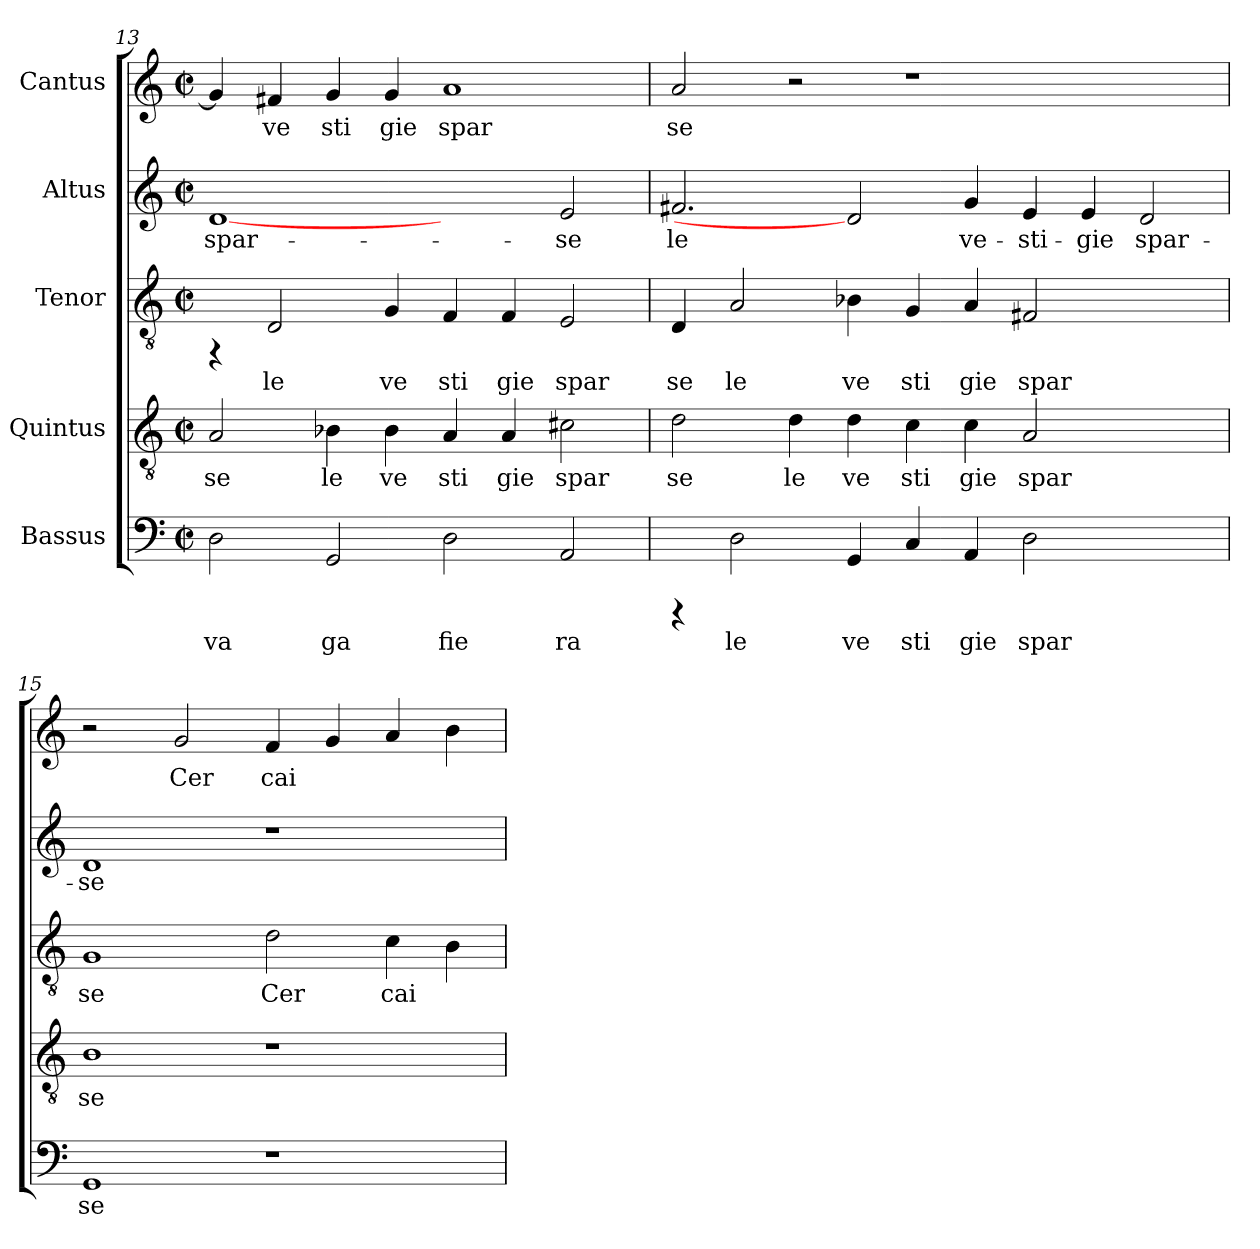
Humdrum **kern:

**kern	**text	**kern	**text	**kern	**text	**kern	**text	**kern	**text
*part5	*part5	*part4	*part4	*part3	*part3	*part2	*part2	*part1	*part1
*staff5	*staff5	*staff4	*staff4	*staff3	*staff3	*staff2	*staff2	*staff1	*staff1
*I"Bassus	*	*I"Quintus	*	*I"Tenor	*	*I"Altus	*	*I"Cantus	*
*clefF4	*	*clefGv2	*	*clefGv2	*	*clefG2	*	*clefG2	*
*k[]	*	*k[]	*	*k[]	*	*k[]	*	*k[]	*
*C:	*	*C:	*	*C:	*	*C:	*	*C:	*
*M2/2	*	*M2/2	*	*M2/2	*	*M2/2	*	*M2/2	*
*met(c|)	*	*met(c|)	*	*met(c|)	*	*met(c|)	*	*met(c|)	*
=13	=13	=13	=13	=13	=13	=13	=13	=13	=13
!	!LO:LY:b:cj	!	!LO:LY:b:cj	!	!	!	!LO:LY:b:cj	!	!LO:LY:b:cj
2D\	va	2A/	se	4rFF	.	[1d	spar-	4g/]	.
!	!	!	!	!	!LO:LY:b:cj	!	!	!	!LO:LY:b:cj
.	.	.	.	2D/	le	.	.	4f#X/	ve
!	!LO:LY:b:cj	!	!LO:LY:b:cj	!	!	!	!	!	!LO:LY:b:cj
2GG/	ga	4B-X\	le	.	.	.	.	4g/	sti
!	!	!	!LO:LY:b:cj	!	!LO:LY:b:cj	!	!	!	!LO:LY:b:cj
.	.	4B-\	ve	4G/	ve	.	.	4g/	gie
!	!LO:LY:b:cj	!	!LO:LY:b:cj	!	!LO:LY:b:cj	!	!	!	!LO:LY:b:cj
2D\	fie	4A/	sti	4F/	sti	2ryy	.	1a	spar
!	!	!	!LO:LY:b:cj	!	!LO:LY:b:cj	!	!	!	!
.	.	4A/	gie	4F/	gie	.	.	.	.
!	!LO:LY:b:cj	!	!LO:LY:b:cj	!	!LO:LY:b:cj	!	!LO:LY:b:cj	!	!
2AA/	ra	2c#X\	spar	2E/	spar	2e/	-se	.	.
=14	=14	=14	=14	=14	=14	=14	=14	=14	=14
!	!	!	!LO:LY:b:cj	!	!LO:LY:b:cj	!	!LO:LY:b:cj	!	!LO:LY:b:cj
4rCCC	.	2d\	se	4D/	se	2.f#X/	le	2a/	se
!	!LO:LY:b:cj	!	!	!	!LO:LY:b:cj	!	!	!	!
2D\	le	.	.	2A/	le	.	.	.	.
!	!	!	!LO:LY:b:cj	!	!	!	!	!	!
.	.	4d\	le	.	.	.	.	2r	.
!	!LO:LY:b:cj	!	!LO:LY:b:cj	!	!LO:LY:b:cj	!	!	!	!
4GG/	ve	4d\	ve	4B-X\	ve	2d]	.	.	.
!	!LO:LY:b:cj	!	!LO:LY:b:cj	!	!LO:LY:b:cj	!	!	!	!
4C/	sti	4c\	sti	4G/	sti	.	.	1r	.
!	!LO:LY:b:cj	!	!LO:LY:b:cj	!	!LO:LY:b:cj	!	!LO:LY:b:cj	!	!
4AA/	gie	4c\	gie	4A/	gie	4g/	ve-	.	.
!	!LO:LY:b:cj	!	!LO:LY:b:cj	!	!LO:LY:b:cj	!	!LO:LY:b:cj	!	!
2D\	spar	2A/	spar	2F#X/	spar	4e/	-sti-	.	.
!	!	!	!	!	!	!	!LO:LY:b:cj	!	!
.	.	.	.	.	.	4e/	-gie	.	.
!	!	!	!	!	!	!	!LO:LY:b:cj	!	!
2ryy	.	2ryy	.	2ryy	.	2d/	spar-	2ryy	.
=15	=15	=15	=15	=15	=15	=15	=15	=15	=15
!	!LO:LY:b:cj	!	!LO:LY:b:cj	!	!LO:LY:b:cj	!	!LO:LY:b:cj	!	!
1GG	se	1B	se	1G	se	1d	-se	2r	.
!	!	!	!	!	!	!	!	!	!LO:LY:b:cj
.	.	.	.	.	.	.	.	2g/	Cer
!	!	!	!	!	!LO:LY:b:cj	!	!	!	!LO:LY:b:cj
1r	.	1r	.	2d\	Cer	1r	.	4f/	cai
!	!	!	!	!	!	!	!	!	!LO:LY:b:cj
.	.	.	.	.	.	.	.	4g/	.
!	!	!	!	!	!LO:LY:b:cj	!	!	!	!LO:LY:b:cj
.	.	.	.	4c\	cai	.	.	4a/	.
!	!	!	!	!	!LO:LY:b:cj	!	!	!	!LO:LY:b:cj
.	.	.	.	4B\	.	.	.	4b\	.
=	=	=	=	=	=	=	=	=	=
*-	*-	*-	*-	*-	*-	*-	*-	*-	*-
